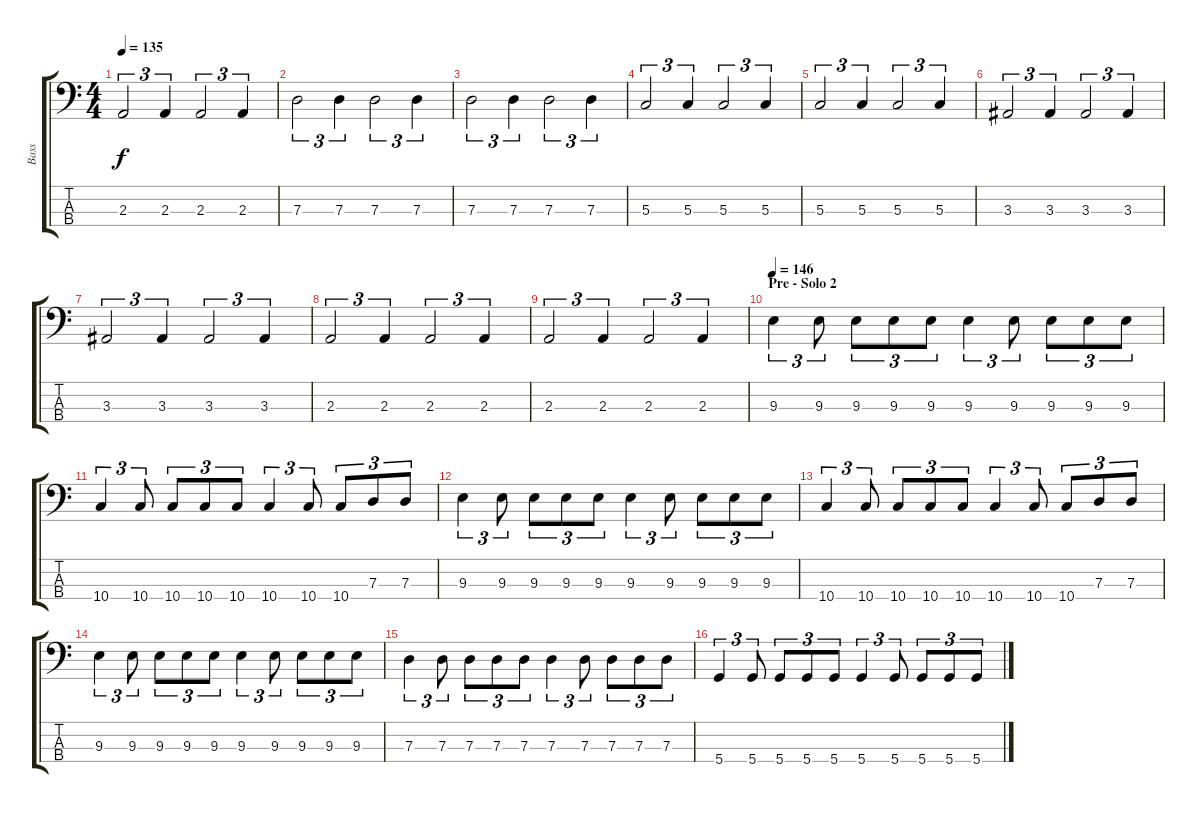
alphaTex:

\track ("Bass" "Bass") {instrument electricbasspick}
\staff {score tabs}
\tuning (F2 C2 G1 D1) {hide}
\ts (4 4)
\tempo 135
\clef f4
\ks c
2.3.2{tu (3 2) dy f} 2.3.4{tu (3 2)} 2.3.2{tu (3 2)} 2.3.4{tu (3 2)} |
7.3.2{tu (3 2)} 7.3.4{tu (3 2)} 7.3.2{tu (3 2)} 7.3.4{tu (3 2)} |
7.3.2{tu (3 2)} 7.3.4{tu (3 2)} 7.3.2{tu (3 2)} 7.3.4{tu (3 2)} |
5.3.2{tu (3 2)} 5.3.4{tu (3 2)} 5.3.2{tu (3 2)} 5.3.4{tu (3 2)} |
5.3.2{tu (3 2)} 5.3.4{tu (3 2)} 5.3.2{tu (3 2)} 5.3.4{tu (3 2)} |
3.3.2{tu (3 2)} 3.3.4{tu (3 2)} 3.3.2{tu (3 2)} 3.3.4{tu (3 2)} |
3.3.2{tu (3 2)} 3.3.4{tu (3 2)} 3.3.2{tu (3 2)} 3.3.4{tu (3 2)} |
2.3.2{tu (3 2)} 2.3.4{tu (3 2)} 2.3.2{tu (3 2)} 2.3.4{tu (3 2)} |
2.3.2{tu (3 2)} 2.3.4{tu (3 2)} 2.3.2{tu (3 2)} 2.3.4{tu (3 2)} |
\section ("" "Pre - Solo 2")
\tempo 146
9.3.4{tu (3 2)} 9.3.8{tu (3 2)} 9.3.8{tu (3 2)} 9.3.8{tu (3 2)} 9.3.8{tu (3 2)} 9.3.4{tu (3 2)} 9.3.8{tu (3 2)} 9.3.8{tu (3 2)} 9.3.8{tu (3 2)} 9.3.8{tu (3 2)} |
10.4.4{tu (3 2)} 10.4.8{tu (3 2)} 10.4.8{tu (3 2)} 10.4.8{tu (3 2)} 10.4.8{tu (3 2)} 10.4.4{tu (3 2)} 10.4.8{tu (3 2)} 10.4.8{tu (3 2)} 7.3.8{tu (3 2)} 7.3.8{tu (3 2)} |
9.3.4{tu (3 2)} 9.3.8{tu (3 2)} 9.3.8{tu (3 2)} 9.3.8{tu (3 2)} 9.3.8{tu (3 2)} 9.3.4{tu (3 2)} 9.3.8{tu (3 2)} 9.3.8{tu (3 2)} 9.3.8{tu (3 2)} 9.3.8{tu (3 2)} |
10.4.4{tu (3 2)} 10.4.8{tu (3 2)} 10.4.8{tu (3 2)} 10.4.8{tu (3 2)} 10.4.8{tu (3 2)} 10.4.4{tu (3 2)} 10.4.8{tu (3 2)} 10.4.8{tu (3 2)} 7.3.8{tu (3 2)} 7.3.8{tu (3 2)} |
9.3.4{tu (3 2)} 9.3.8{tu (3 2)} 9.3.8{tu (3 2)} 9.3.8{tu (3 2)} 9.3.8{tu (3 2)} 9.3.4{tu (3 2)} 9.3.8{tu (3 2)} 9.3.8{tu (3 2)} 9.3.8{tu (3 2)} 9.3.8{tu (3 2)} |
7.3.4{tu (3 2)} 7.3.8{tu (3 2)} 7.3.8{tu (3 2)} 7.3.8{tu (3 2)} 7.3.8{tu (3 2)} 7.3.4{tu (3 2)} 7.3.8{tu (3 2)} 7.3.8{tu (3 2)} 7.3.8{tu (3 2)} 7.3.8{tu (3 2)} |
5.4.4{tu (3 2)} 5.4.8{tu (3 2)} 5.4.8{tu (3 2)} 5.4.8{tu (3 2)} 5.4.8{tu (3 2)} 5.4.4{tu (3 2)} 5.4.8{tu (3 2)} 5.4.8{tu (3 2)} 5.4.8{tu (3 2)} 5.4.8{tu (3 2)}
